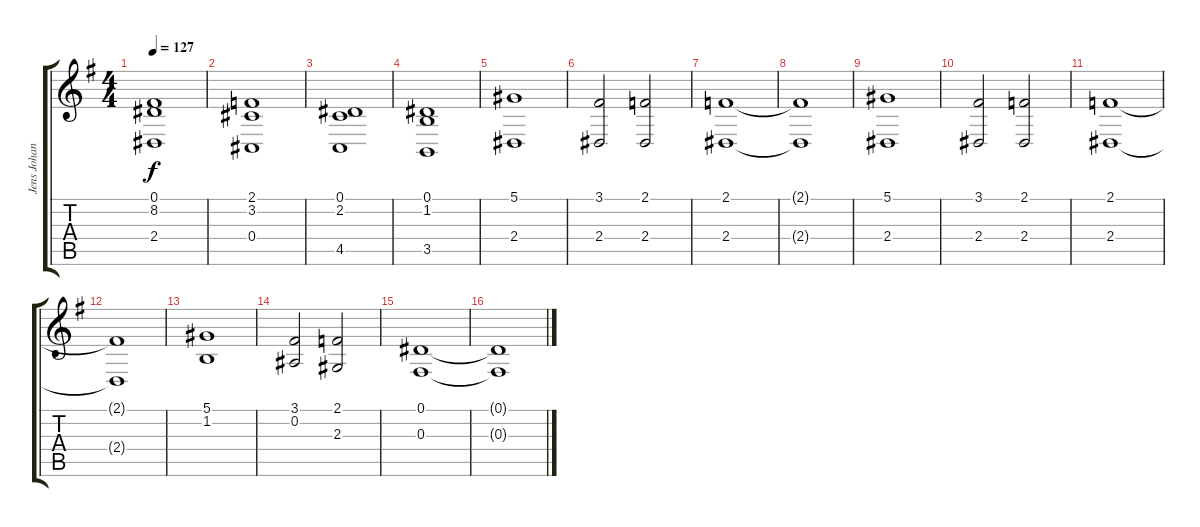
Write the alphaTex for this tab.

\track ("Jens Johansson I" "Jens Johan") {instrument choiraahs}
\staff {score tabs}
\tuning (Eb4 Bb3 Gb3 Db3 Ab2 Eb2) {hide}
\ts (4 4)
\tempo 127
\clef g2
\ks g
(0.1 8.2 2.4).1{dy f volume 13 instrument choiraahs} |
(2.1 3.2 0.4).1 |
(0.1 2.2 4.5).1 |
(0.1 1.2 3.5).1 |
(5.1 2.4).1 |
(3.1 2.4).2 (2.1 2.4).2 |
(2.1 2.4).1 |
(2.1{t} 2.4{t}).1 |
(5.1 2.4).1 |
(3.1 2.4).2 (2.1 2.4).2 |
(2.1 2.4).1 |
(2.1{t} 2.4{t}).1 |
(5.1 1.2).1 |
(3.1 0.2).2 (2.1 2.3).2 |
(0.1 0.3).1 |
(0.1{t} 0.3{t}).1
